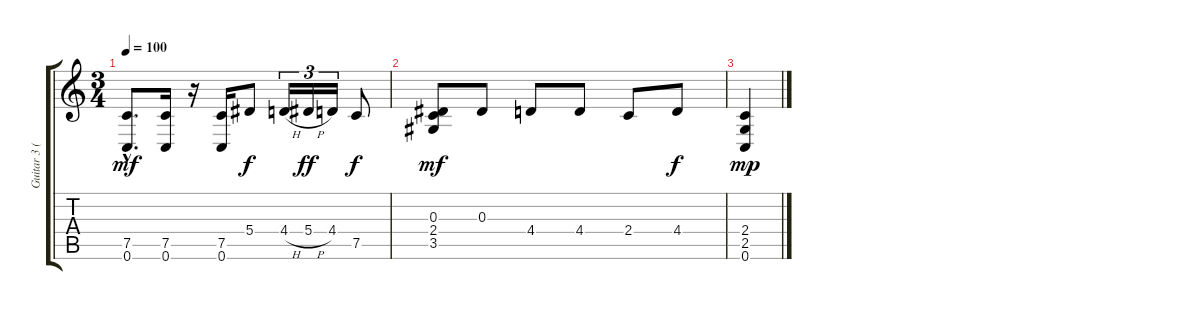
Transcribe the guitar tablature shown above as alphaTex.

\track ("Guitar 3 (Rhytm)" "Guitar 3 (") {instrument distortionguitar}
\staff {score tabs}
\tuning (C4 G3 Eb3 Bb2 F2 C2) {hide}
\ts (3 4)
\tempo 100
\clef g2
\ks c
(7.5{hac} 0.6{hac}).8{d dy mf} (7.5 0.6).16 r.16 (7.5 0.6).16 5.4.8{dy f} 4.4{h}.16{tu (3 2)} 5.4{h}.16{tu (3 2) dy ff} 4.4.16{tu (3 2)} 7.5.8{dy f} |
(0.3 2.4 3.5).8{dy mf} 0.3.8 4.4.8 4.4.8 2.4.8 4.4.8{dy f} |
(2.4 2.5 0.6).4{dy mp}
